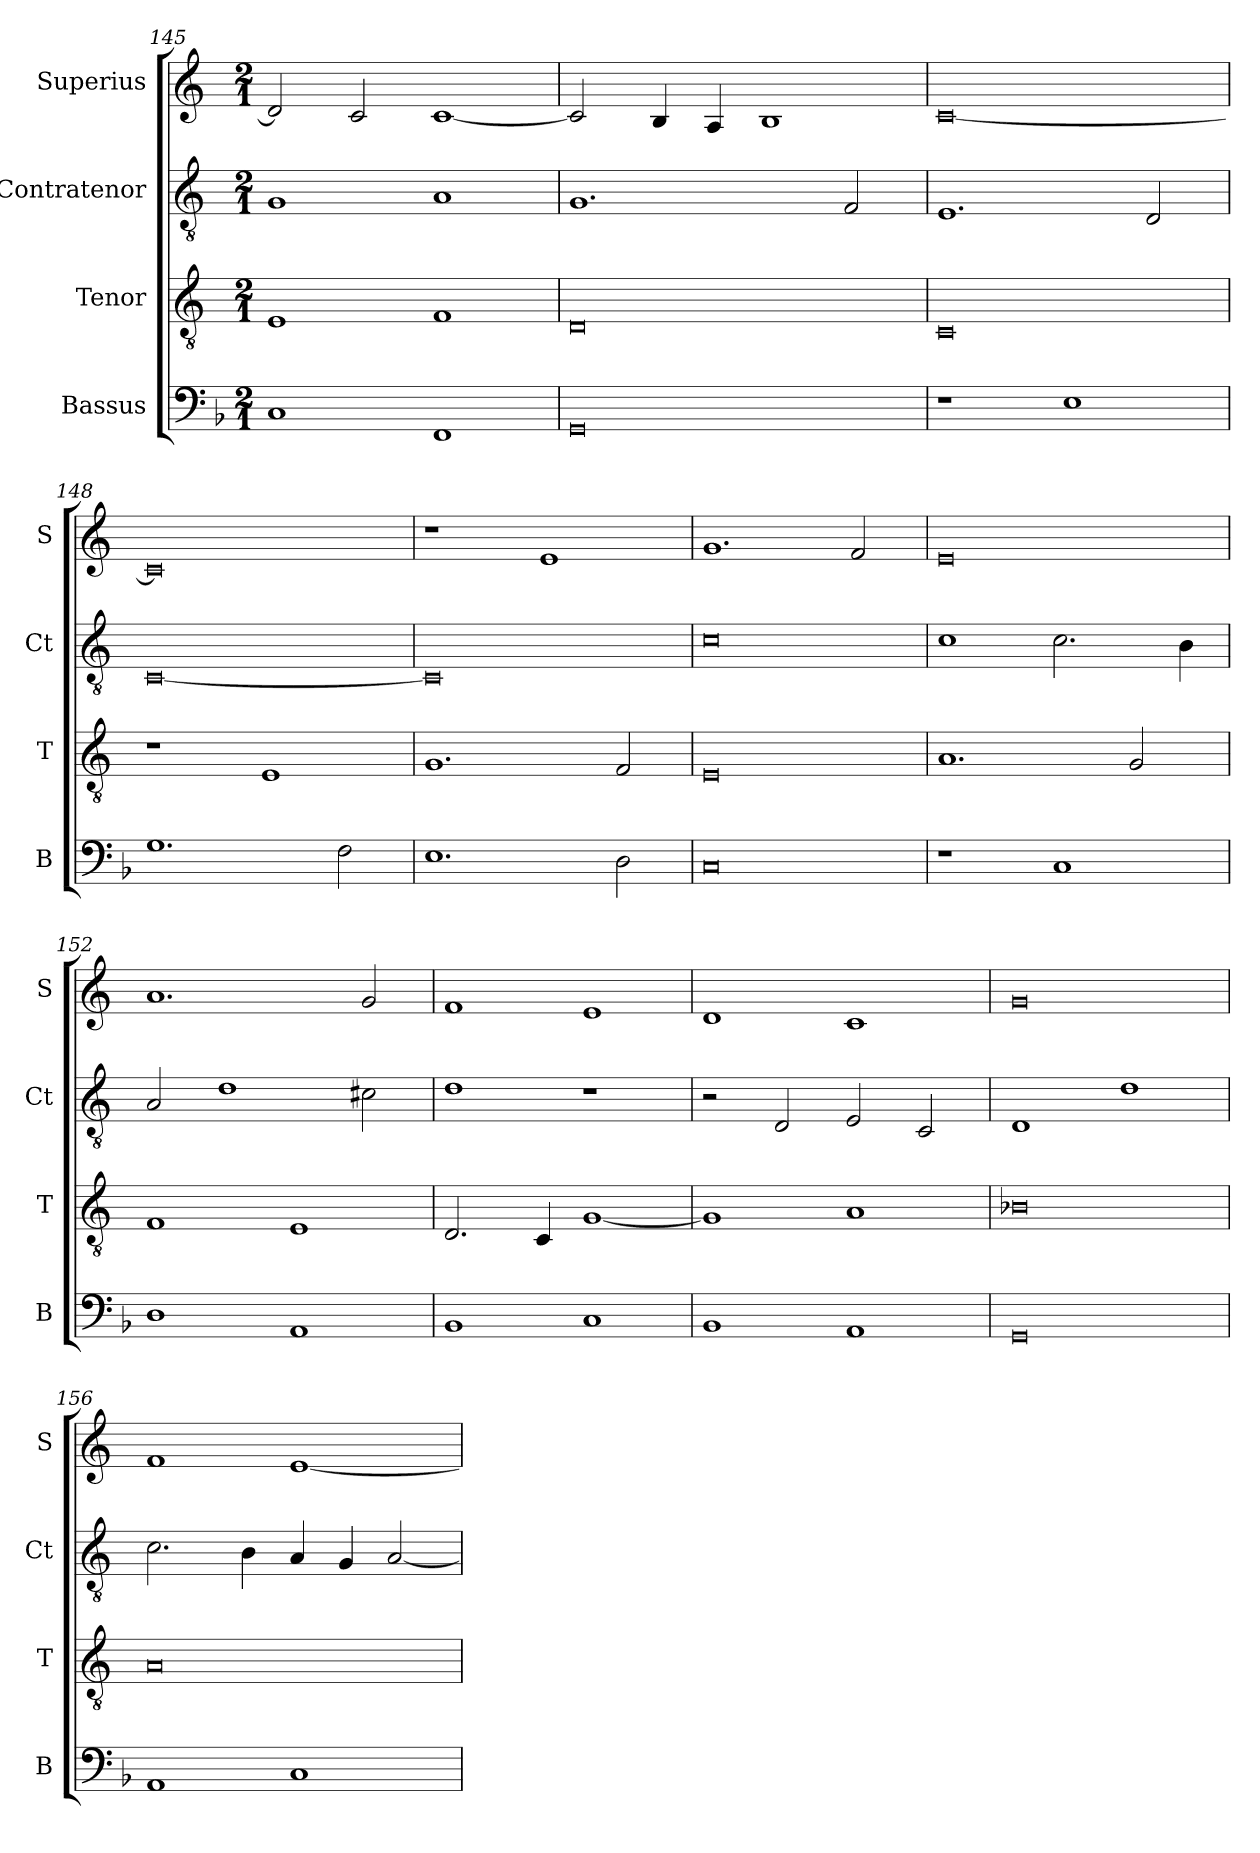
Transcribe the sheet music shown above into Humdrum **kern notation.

**kern	**kern	**kern	**kern
*part4	*part3	*part2	*part1
*staff4	*staff3	*staff2	*staff1
*I"Bassus	*I"Tenor	*I"Contratenor	*I"Superius
*I'B	*I'T	*I'Ct	*I'S
*clefF4	*clefGv2	*clefGv2	*clefG2
*k[b-]	*k[]	*k[]	*k[]
*M2/1	*M2/1	*M2/1	*M2/1
=145	=145	=145	=145
1C	1E	1G	2d/]
.	.	.	2c/
1FF	1F	1A	[1c
=146	=146	=146	=146
0GG	0D	1.G	2c/]
.	.	.	4B/
.	.	.	4A/
.	.	.	1B
.	.	2F/	.
=147	=147	=147	=147
1r	0C	1.E	[0c
1E	.	.	.
.	.	2D/	.
=148	=148	=148	=148
1.G	1r	[0C	0c]
.	1E	.	.
2F\	.	.	.
=149	=149	=149	=149
1.E	1.G	0C]	1r
.	.	.	1e
2D\	2F/	.	.
=150	=150	=150	=150
0C	0E	0c	1.g
.	.	.	2f/
=151	=151	=151	=151
1r	1.A	1c	0e
1C	.	2.c\	.
.	2G/	.	.
.	.	4B\	.
=152	=152	=152	=152
1D	1F	2A/	1.a
.	.	1d	.
1AA	1E	.	.
.	.	2c#X\	2g/
=153	=153	=153	=153
1BB-	2.D/	1d	1f
.	4C/	.	.
1C	[1G	1r	1e
=154	=154	=154	=154
1BB-	1G]	2r	1d
.	.	2D/	.
1AA	1A	2E/	1c
.	.	2C/	.
=155	=155	=155	=155
0GG	0B-X	1D	0g
.	.	1d	.
=156	=156	=156	=156
1AA	0A	2.c\	1f
.	.	4B\	.
1C	.	4A/	[1e
.	.	4G/	.
.	.	[2A/	.
=	=	=	=
*-	*-	*-	*-
